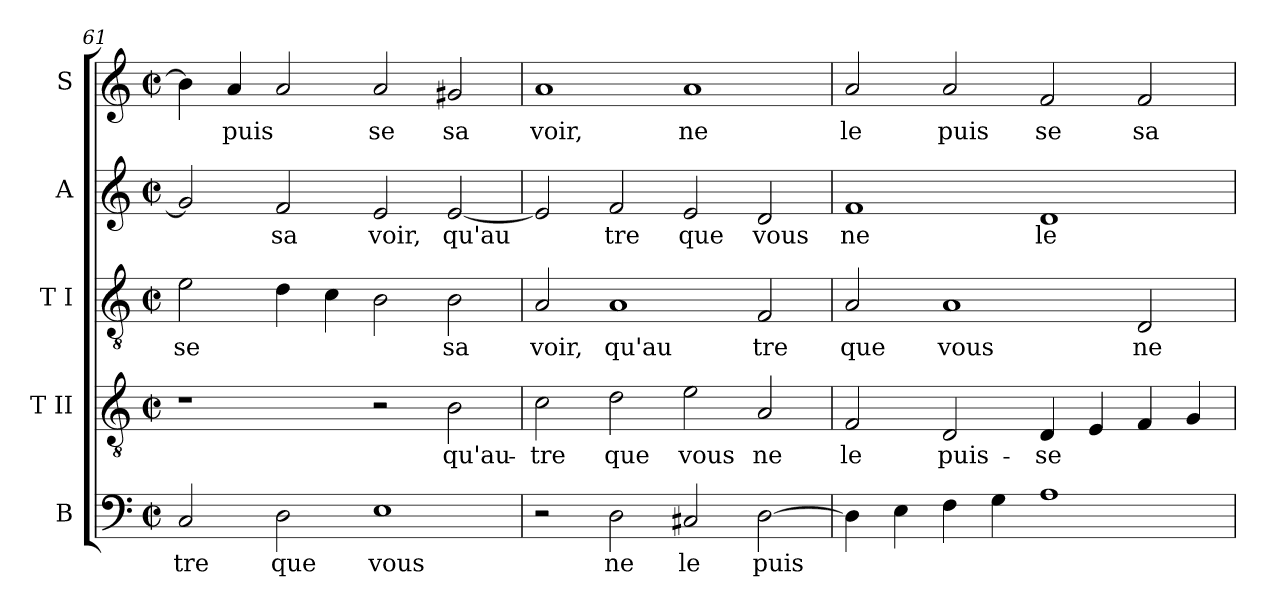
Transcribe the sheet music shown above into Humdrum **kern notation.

**kern	**text	**kern	**text	**kern	**text	**kern	**text	**kern	**text
*part5	*part5	*part4	*part4	*part3	*part3	*part2	*part2	*part1	*part1
*staff5	*staff5	*staff4	*staff4	*staff3	*staff3	*staff2	*staff2	*staff1	*staff1
*I"B	*	*I"T II	*	*I"T I	*	*I"A	*	*I"S	*
*clefF4	*	*clefGv2	*	*clefGv2	*	*clefG2	*	*clefG2	*
*M2/2	*	*M2/2	*	*M2/2	*	*M2/2	*	*M2/2	*
*met(c|)	*	*met(c|)	*	*met(c|)	*	*met(c|)	*	*met(c|)	*
=61	=61	=61	=61	=61	=61	=61	=61	=61	=61
!	!LO:LY:b:cj	!	!	!	!LO:LY:b:cj	!	!	!	!
2C/	tre	1r	.	2e\	se	2g/]	.	4b\]	.
!	!	!	!	!	!	!	!	!	!LO:LY:b
.	.	.	.	.	.	.	.	4a/	puis
!	!LO:LY:b:cj	!	!	!	!	!	!LO:LY:b:cj	!	!
2D\	que	.	.	4d\	.	2f/	sa	2a/	.
.	.	.	.	4c\	.	.	.	.	.
!	!LO:LY:b:cj	!	!	!	!	!	!LO:LY:b:cj	!	!LO:LY:b:cj
1E	vous	2r	.	2B\	.	2e/	voir,	2a/	se
!	!	!	!LO:LY:b:cj	!	!LO:LY:b:cj	!	!LO:LY:b	!	!LO:LY:b:cj
.	.	2B\	qu'au-	2B\	sa	[<2e/	qu'au	2g#X/	sa
=62	=62	=62	=62	=62	=62	=62	=62	=62	=62
!	!	!	!LO:LY:b:cj	!	!LO:LY:b:cj	!	!	!	!LO:LY:b:cj
2r	.	2c\	-tre	2A/	voir,	2e/]	.	1a	voir,
!	!LO:LY:b:cj	!	!LO:LY:b:cj	!	!LO:LY:b:cj	!	!LO:LY:b:cj	!	!
2D\	ne	2d\	que	1A	qu'au	2f/	tre	.	.
!	!LO:LY:b:cj	!	!LO:LY:b:cj	!	!	!	!LO:LY:b:cj	!	!LO:LY:b:cj
2C#X/	le	2e\	vous	.	.	2e/	que	1a	ne
!	!LO:LY:b	!	!LO:LY:b:cj	!	!LO:LY:b:cj	!	!LO:LY:b:cj	!	!
[>2D\	puis	2A/	ne	2F/	tre	2d/	vous	.	.
=63	=63	=63	=63	=63	=63	=63	=63	=63	=63
!	!	!	!LO:LY:b:cj	!	!LO:LY:b:cj	!	!LO:LY:b:cj	!	!LO:LY:b:cj
4D\]	.	2F/	le	2A/	que	1f	ne	2a/	le
4E\	.	.	.	.	.	.	.	.	.
!	!	!	!LO:LY:b:cj	!	!LO:LY:b:cj	!	!	!	!LO:LY:b:cj
4F\	.	2D/	puis-	1A	vous	.	.	2a/	puis
4G\	.	.	.	.	.	.	.	.	.
!	!	!	!LO:LY:b:cj	!	!	!	!LO:LY:b:cj	!	!LO:LY:b:cj
1A	.	4D/	-se	.	.	1d	le	2f/	se
.	.	4E/	.	.	.	.	.	.	.
!	!	!	!	!	!LO:LY:b:cj	!	!	!	!LO:LY:b:cj
.	.	4F/	.	2D/	ne	.	.	2f/	sa
.	.	4G/	.	.	.	.	.	.	.
=	=	=	=	=	=	=	=	=	=
*-	*-	*-	*-	*-	*-	*-	*-	*-	*-
